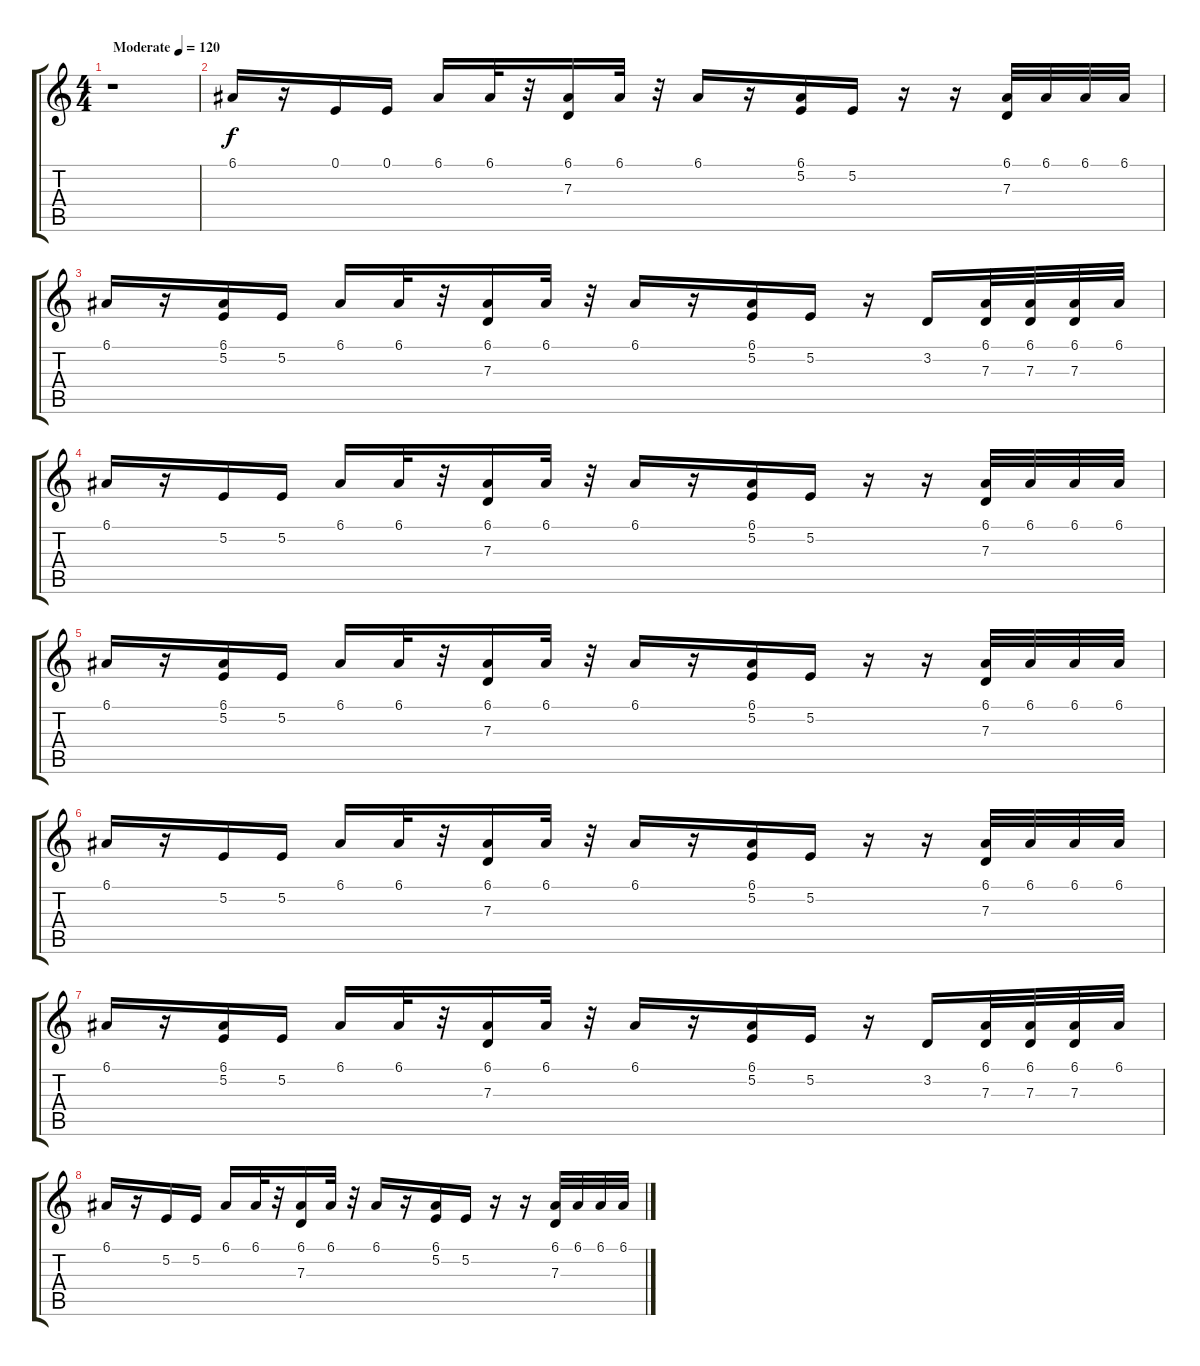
\track "" {instrument acousticgrandpiano}
\staff {score tabs}
\tuning (E4 B3 G3 D3 A2 E2) {hide}
\ts (4 4)
\tempo (120 "Moderate")
\clef g2
\ks c
r.1{dy f instrument acousticgrandpiano} |
6.1.16 r.16 0.1.16 0.1.16 6.1.16 6.1.32 r.32 (6.1 7.3).16 6.1.32 r.32 6.1.16 r.16 (6.1 5.2).16 5.2.16 r.16 r.16 (6.1 7.3).32 6.1.32 6.1.32 6.1.32 |
6.1.16 r.16 (6.1 5.2).16 5.2.16 6.1.16 6.1.32 r.32 (6.1 7.3).16 6.1.32 r.32 6.1.16 r.16 (6.1 5.2).16 5.2.16 r.16 3.2.16 (6.1 7.3).32 (6.1 7.3).32 (6.1 7.3).32 6.1.32 |
6.1.16 r.16 5.2.16 5.2.16 6.1.16 6.1.32 r.32 (6.1 7.3).16 6.1.32 r.32 6.1.16 r.16 (6.1 5.2).16 5.2.16 r.16 r.16 (6.1 7.3).32 6.1.32 6.1.32 6.1.32 |
6.1.16 r.16 (6.1 5.2).16 5.2.16 6.1.16 6.1.32 r.32 (6.1 7.3).16 6.1.32 r.32 6.1.16 r.16 (6.1 5.2).16 5.2.16 r.16 r.16 (6.1 7.3).32 6.1.32 6.1.32 6.1.32 |
6.1.16 r.16 5.2.16 5.2.16 6.1.16 6.1.32 r.32 (6.1 7.3).16 6.1.32 r.32 6.1.16 r.16 (6.1 5.2).16 5.2.16 r.16 r.16 (6.1 7.3).32 6.1.32 6.1.32 6.1.32 |
6.1.16 r.16 (6.1 5.2).16 5.2.16 6.1.16 6.1.32 r.32 (6.1 7.3).16 6.1.32 r.32 6.1.16 r.16 (6.1 5.2).16 5.2.16 r.16 3.2.16 (6.1 7.3).32 (6.1 7.3).32 (6.1 7.3).32 6.1.32 |
6.1.16 r.16 5.2.16 5.2.16 6.1.16 6.1.32 r.32 (6.1 7.3).16 6.1.32 r.32 6.1.16 r.16 (6.1 5.2).16 5.2.16 r.16 r.16 (6.1 7.3).32 6.1.32 6.1.32 6.1.32
